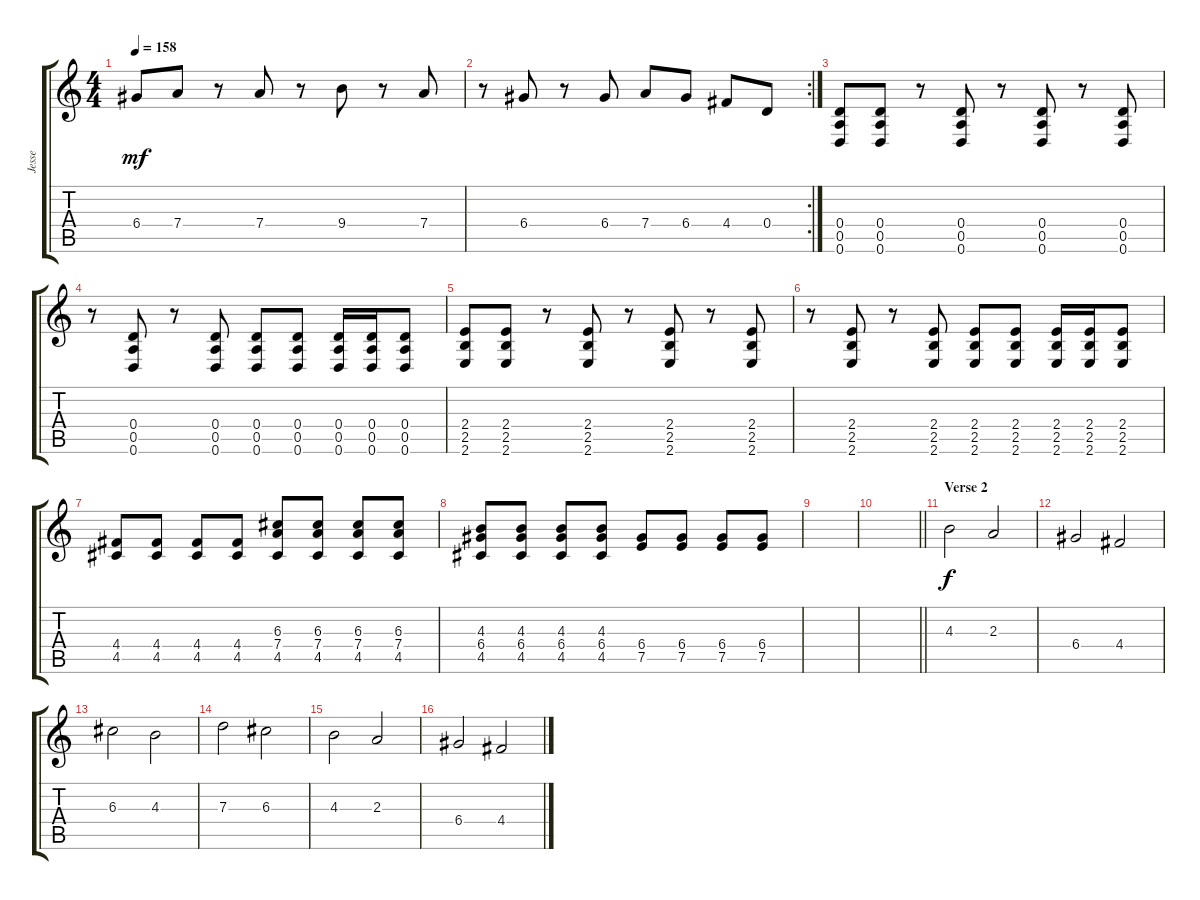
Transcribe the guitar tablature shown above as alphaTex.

\track ("Jesse" "Jesse") {instrument overdrivenguitar}
\staff {score tabs}
\tuning (E4 B3 G3 D3 A2 D2) {hide}
\ts (4 4)
\tempo 158
\clef g2
\ks c
6.4.8{dy mf} 7.4.8 r.8 7.4.8 r.8 9.4.8 r.8 7.4.8 |
\rc 2
r.8 6.4.8 r.8 6.4.8 7.4.8 6.4.8 4.4.8 0.4.8 |
(0.4 0.5 0.6).8 (0.4 0.5 0.6).8 r.8 (0.4 0.5 0.6).8 r.8 (0.4 0.5 0.6).8 r.8 (0.4 0.5 0.6).8 |
r.8 (0.4 0.5 0.6).8 r.8 (0.4 0.5 0.6).8 (0.4 0.5 0.6).8 (0.4 0.5 0.6).8 (0.4 0.5 0.6).16 (0.4 0.5 0.6).16 (0.4 0.5 0.6).8 |
(2.4 2.5 2.6).8 (2.4 2.5 2.6).8 r.8 (2.4 2.5 2.6).8 r.8 (2.4 2.5 2.6).8 r.8 (2.4 2.5 2.6).8 |
r.8 (2.4 2.5 2.6).8 r.8 (2.4 2.5 2.6).8 (2.4 2.5 2.6).8 (2.4 2.5 2.6).8 (2.4 2.5 2.6).16 (2.4 2.5 2.6).16 (2.4 2.5 2.6).8 |
(4.4 4.5).8 (4.4 4.5).8 (4.4 4.5).8 (4.4 4.5).8 (6.3 7.4 4.5).8 (6.3 7.4 4.5).8 (6.3 7.4 4.5).8 (6.3 7.4 4.5).8 |
(4.3 6.4 4.5).8 (4.3 6.4 4.5).8 (4.3 6.4 4.5).8 (4.3 6.4 4.5).8 (6.4 7.5).8 (6.4 7.5).8 (6.4 7.5).8 (6.4 7.5).8 |
|
\barLineRight lightlight
|
\section ("" "Verse 2")
4.3.2{dy f} 2.3.2 |
6.4.2 4.4.2 |
6.3.2 4.3.2 |
7.3.2 6.3.2 |
4.3.2 2.3.2 |
6.4.2 4.4.2
